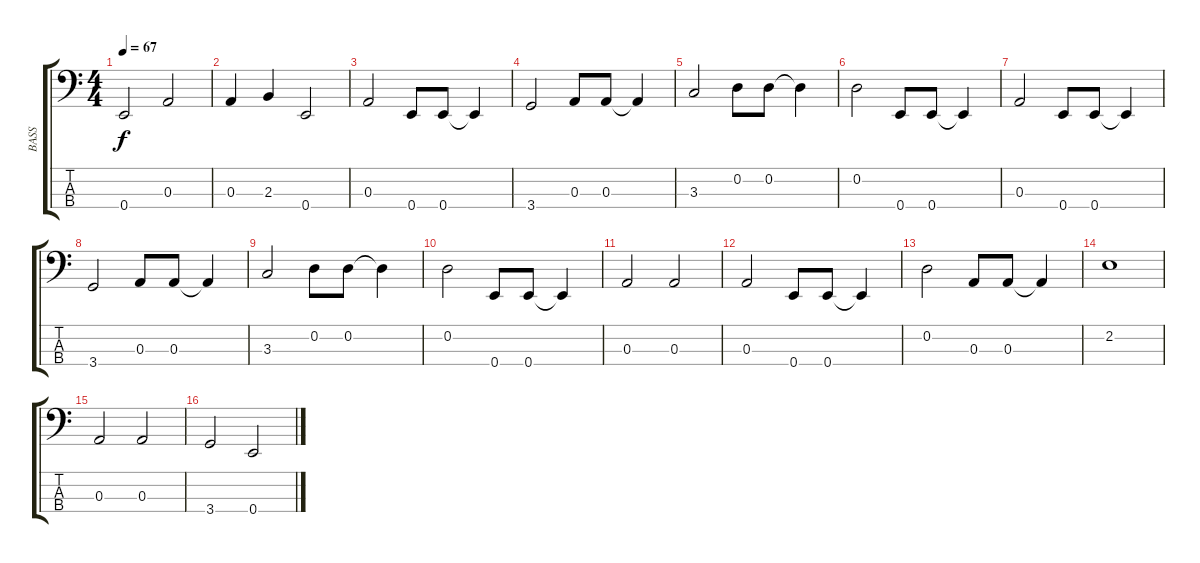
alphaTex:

\track ("BASS" "BASS") {instrument electricbasspick}
\staff {score tabs}
\tuning (G2 D2 A1 E1) {hide}
\ts (4 4)
\tempo 67
\clef f4
\ks c
0.4.2{dy f} 0.3.2 |
0.3.4 2.3.4 0.4.2 |
0.3.2 0.4.8 0.4.8 0.4{t}.4 |
3.4.2 0.3.8 0.3.8 0.3{t}.4 |
3.3.2 0.2.8 0.2.8 0.2{t}.4 |
0.2.2 0.4.8 0.4.8 0.4{t}.4 |
0.3.2 0.4.8 0.4.8 0.4{t}.4 |
3.4.2 0.3.8 0.3.8 0.3{t}.4 |
3.3.2 0.2.8 0.2.8 0.2{t}.4 |
0.2.2 0.4.8 0.4.8 0.4{t}.4 |
0.3.2 0.3.2 |
0.3.2 0.4.8 0.4.8 0.4{t}.4 |
0.2.2 0.3.8 0.3.8 0.3{t}.4 |
2.2.1 |
0.3.2 0.3.2 |
3.4.2 0.4.2
